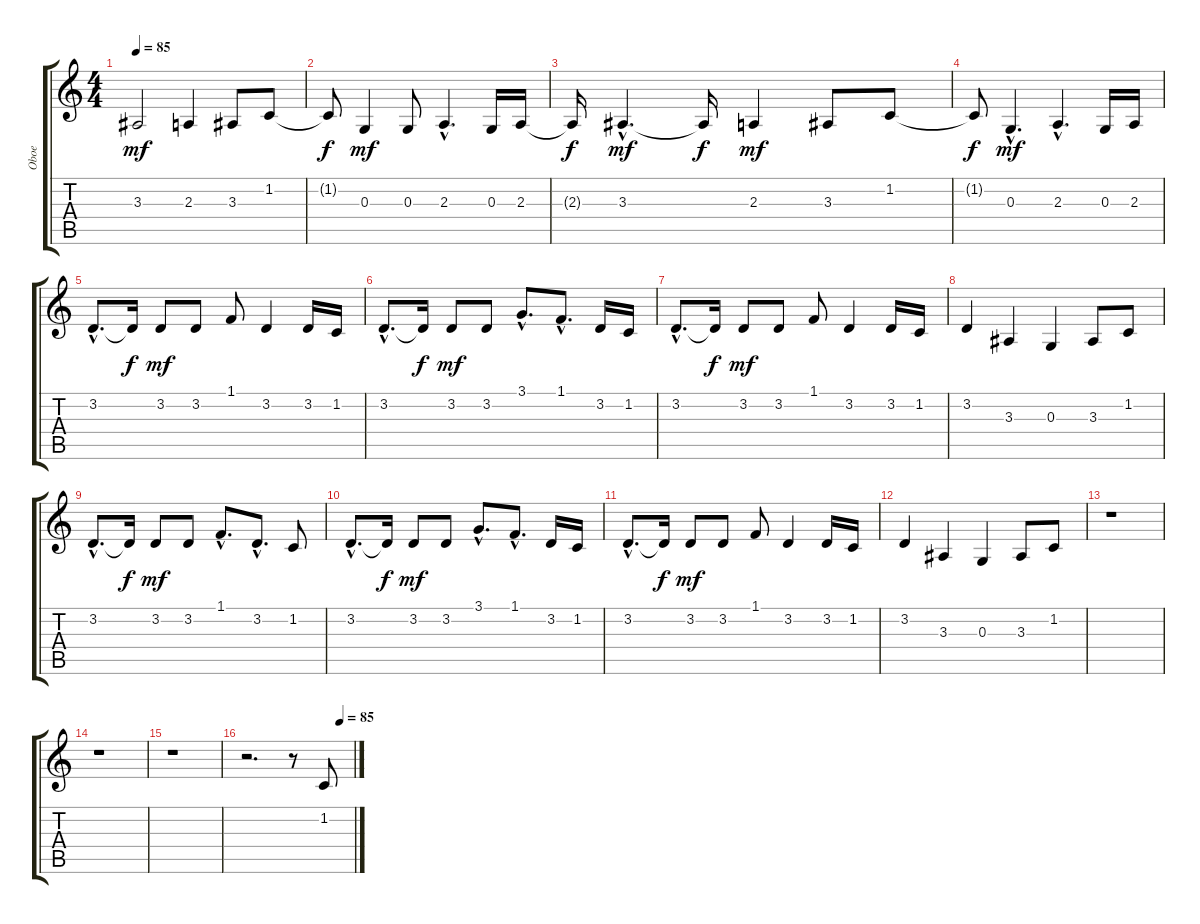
\track ("Oboe" "Oboe") {instrument oboe}
\staff {score tabs}
\tuning (E4 B3 G3 D3 A2 E2) {hide}
\ts (4 4)
\tempo 85
\clef g2
\ks c
3.3.2{dy mf} 2.3.4 3.3.8 1.2.8 |
1.2{t}.8{dy f} 0.3.4{dy mf} 0.3.8 2.3{hac}.4{d} 0.3.16 2.3.16 |
2.3{t}.16{dy f} 3.3{hac}.4{d dy mf} 3.3{t}.16{dy f} 2.3.4{dy mf} 3.3.8 1.2.8 |
1.2{t}.8{dy f} 0.3{hac}.4{d dy mf} 2.3{hac}.4{d} 0.3.16 2.3.16 |
3.2{hac}.8{d} 3.2{t}.16{dy f} 3.2.8{dy mf} 3.2.8 1.1.8 3.2.4 3.2.16 1.2.16 |
3.2{hac}.8{d} 3.2{t}.16{dy f} 3.2.8{dy mf} 3.2.8 3.1{hac}.8{d} 1.1{hac}.8{d} 3.2.16 1.2.16 |
3.2{hac}.8{d} 3.2{t}.16{dy f} 3.2.8{dy mf} 3.2.8 1.1.8 3.2.4 3.2.16 1.2.16 |
3.2.4 3.3.4 0.3.4 3.3.8 1.2.8 |
3.2{hac}.8{d} 3.2{t}.16{dy f} 3.2.8{dy mf} 3.2.8 1.1{hac}.8{d} 3.2{hac}.8{d} 1.2.8 |
3.2{hac}.8{d} 3.2{t}.16{dy f} 3.2.8{dy mf} 3.2.8 3.1{hac}.8{d} 1.1{hac}.8{d} 3.2.16 1.2.16 |
3.2{hac}.8{d} 3.2{t}.16{dy f} 3.2.8{dy mf} 3.2.8 1.1.8 3.2.4 3.2.16 1.2.16 |
3.2.4 3.3.4 0.3.4 3.3.8 1.2.8 |
r.1 |
r.1 |
r.1 |
\tempo (85 0.875)
r.2{d} r.8 1.2.8
